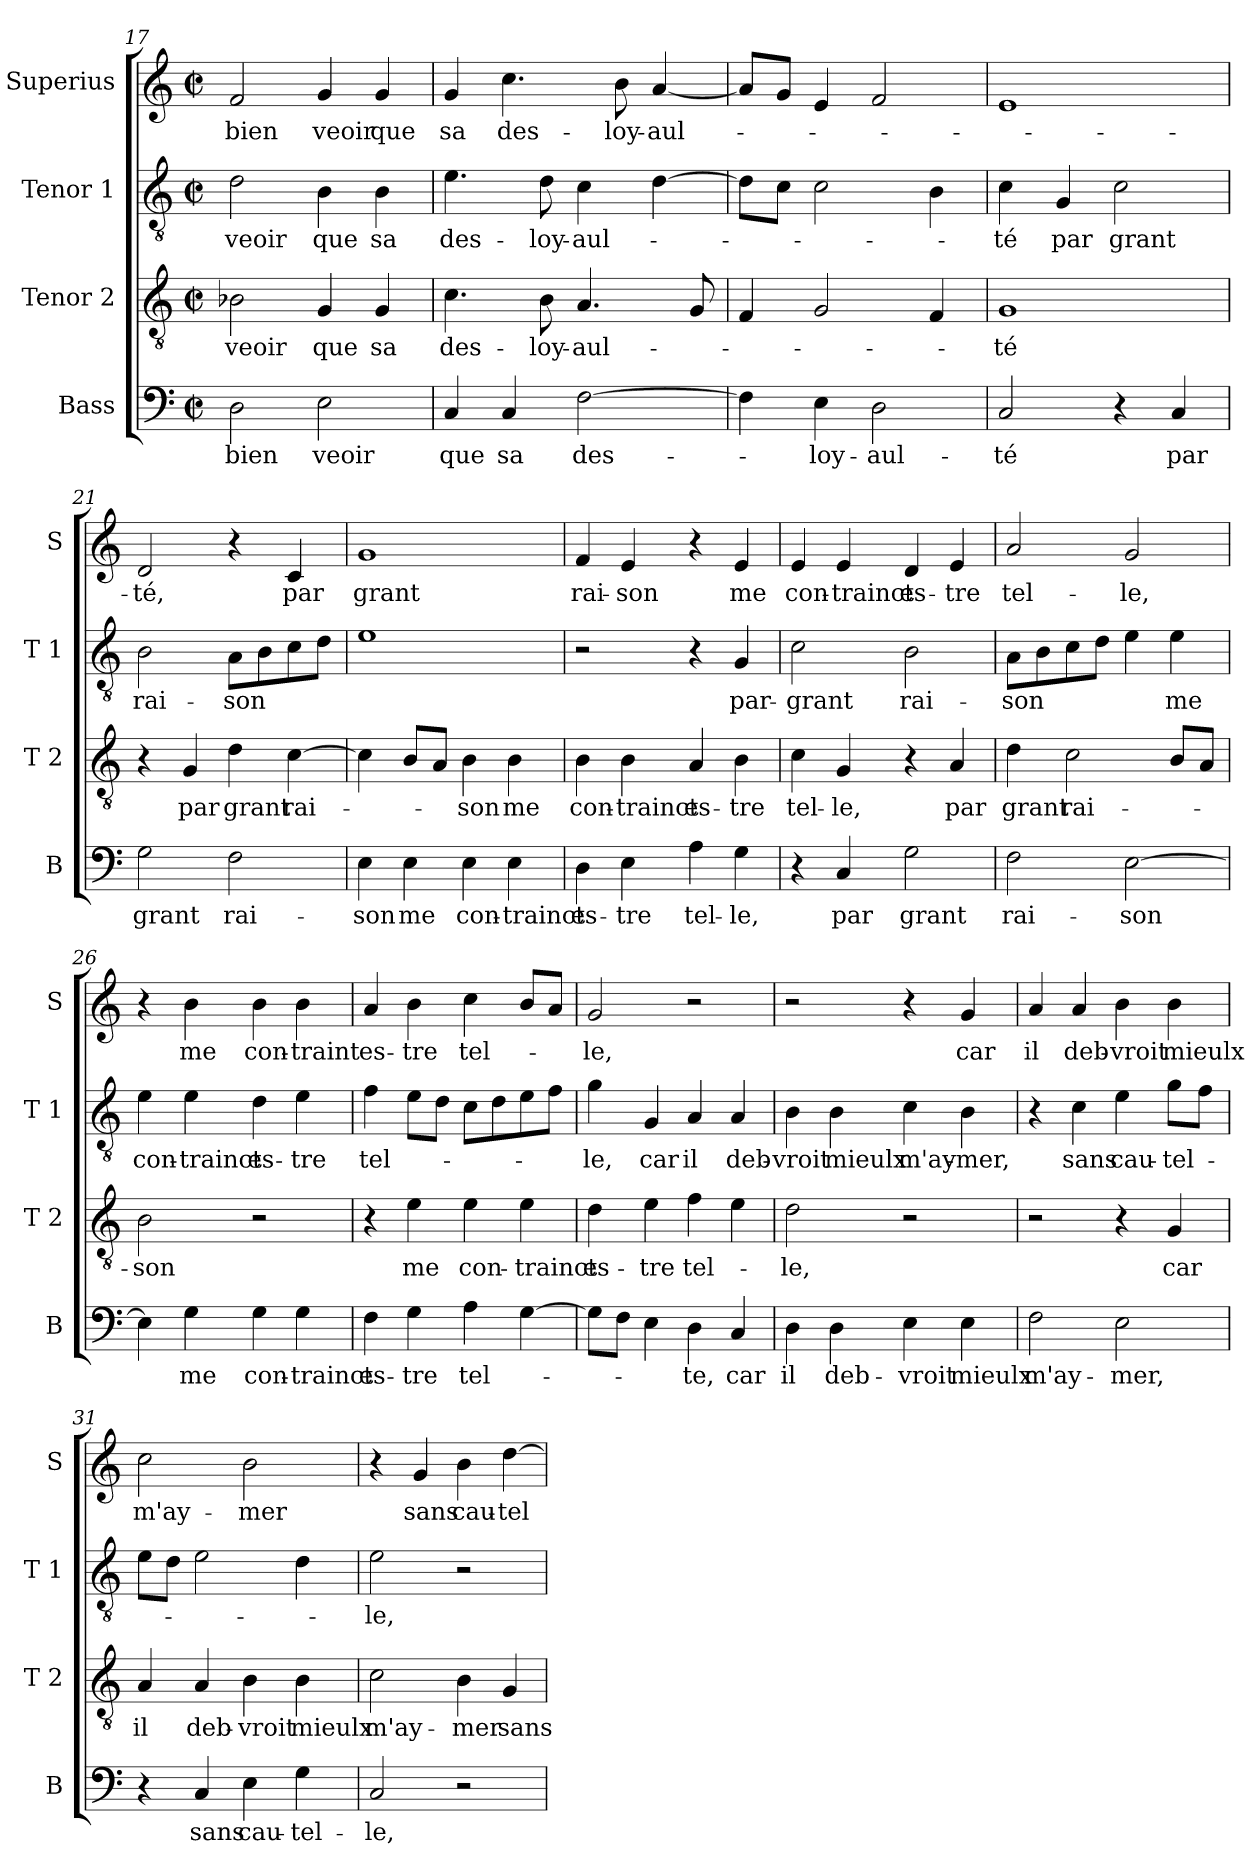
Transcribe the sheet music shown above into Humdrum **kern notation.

**kern	**text	**kern	**text	**kern	**text	**kern	**text
*part4	*part4	*part3	*part3	*part2	*part2	*part1	*part1
*staff4	*staff4	*staff3	*staff3	*staff2	*staff2	*staff1	*staff1
*I"Bass	*	*I"Tenor 2	*	*I"Tenor 1	*	*I"Superius	*
*I'B	*	*I'T 2	*	*I'T 1	*	*I'S	*
*clefF4	*	*clefGv2	*	*clefGv2	*	*clefG2	*
*k[]	*	*k[]	*	*k[]	*	*k[]	*
*C:	*	*C:	*	*C:	*	*C:	*
*M2/2	*	*M2/2	*	*M2/2	*	*M2/2	*
*met(c|)	*	*met(c|)	*	*met(c|)	*	*met(c|)	*
=17	=17	=17	=17	=17	=17	=17	=17
2D\	bien	2B-X\	veoir	2d\	veoir	2f/	bien
2E\	veoir	4G/	que	4B\	que	4g/	veoir
.	.	4G/	sa	4B\	sa	4g/	que
=18	=18	=18	=18	=18	=18	=18	=18
4C/	que	4.c\	des-	4.e\	des-	4g/	sa
4C/	sa	.	.	.	.	4.cc\	des-
.	.	8B\	-loy-	8d\	-loy-	.	.
[2F\	des-	4.A/	-aul-	4c\	-aul-	.	.
.	.	.	.	.	.	8b\	-loy-
.	.	.	.	[4d\	.	[4a/	-aul-
.	.	8G/	.	.	.	.	.
=19	=19	=19	=19	=19	=19	=19	=19
4F\]	.	4F/	.	8d\L]	.	8a/L]	.
.	.	.	.	8c\J	.	8g/J	.
4E\	-loy-	2G/	.	2c\	.	4e/	.
2D\	-aul-	.	.	.	.	2f/	.
.	.	4F/	.	4B\	.	.	.
=20	=20	=20	=20	=20	=20	=20	=20
2C/	-té	1G	-té	4c\	-té	1e	.
.	.	.	.	4G/	par	.	.
4r	.	.	.	2c\	grant	.	.
4C/	par	.	.	.	.	.	.
!!LO:LB:g=z
=21	=21	=21	=21	=21	=21	=21	=21
2G\	grant	4r	.	2B\	rai-	2d/	-té,
.	.	4G/	par	.	.	.	.
2F\	rai-	4d\	grant	8A\L	-son	4r	.
.	.	.	.	8B\	.	.	.
.	.	[4c\	rai-	8c\	.	4c/	par
.	.	.	.	8d\J	.	.	.
=22	=22	=22	=22	=22	=22	=22	=22
4E\	-son	4c\]	.	1e	.	1g	grant
4E\	me	8B/L	.	.	.	.	.
.	.	8A/J	.	.	.	.	.
4E\	con-	4B\	-son	.	.	.	.
4E\	-trainct	4B\	me	.	.	.	.
=23	=23	=23	=23	=23	=23	=23	=23
4D\	es-	4B\	con-	2r	.	4f/	rai-
4E\	-tre	4B\	-trainct	.	.	4e/	-son
4A\	tel-	4A/	es-	4r	.	4r	.
4G\	-le,	4B\	-tre	4G/	par-	4e/	me
=24	=24	=24	=24	=24	=24	=24	=24
4r	.	4c\	tel-	2c\	-grant	4e/	con-
4C/	par	4G/	-le,	.	.	4e/	-trainct
2G\	grant	4r	.	2B\	rai-	4d/	es-
.	.	4A/	par	.	.	4e/	-tre
=25	=25	=25	=25	=25	=25	=25	=25
2F\	rai-	4d\	grant	8A\L	-son	2a/	tel-
.	.	.	.	8B\	.	.	.
.	.	2c\	rai-	8c\	.	.	.
.	.	.	.	8d\J	.	.	.
[2E\	-son	.	.	4e\	.	2g/	-le,
.	.	8B/L	.	4e\	me	.	.
.	.	8A/J	.	.	.	.	.
!!LO:LB:g=z
=26	=26	=26	=26	=26	=26	=26	=26
4E\]	.	2B\	-son	4e\	con-	4r	.
4G\	me	.	.	4e\	-trainct	4b\	me
4G\	con-	2r	.	4d\	es-	4b\	con-
4G\	-trainct	.	.	4e\	-tre	4b\	-traint
=27	=27	=27	=27	=27	=27	=27	=27
4F\	es-	4r	.	4f\	tel-	4a/	es-
4G\	-tre	4e\	me	8e\L	.	4b\	-tre
.	.	.	.	8d\J	.	.	.
4A\	tel-	4e\	con-	8c\L	.	4cc\	tel-
.	.	.	.	8d\	.	.	.
[4G\	.	4e\	-trainct	8e\	.	8b/L	.
.	.	.	.	8f\J	.	8a/J	.
=28	=28	=28	=28	=28	=28	=28	=28
8G\L]	.	4d\	es-	4g\	-le,	2g/	-le,
8F\J	.	.	.	.	.	.	.
4E\	.	4e\	-tre	4G/	car	.	.
4D\	-te,	4f\	tel-	4A/	il	2r	.
4C/	car	4e\	.	4A/	deb-	.	.
=29	=29	=29	=29	=29	=29	=29	=29
4D\	il	2d\	-le,	4B\	-vroit	2r	.
4D\	deb-	.	.	4B\	mieulx	.	.
4E\	-vroit	2r	.	4c\	m'ay-	4r	.
4E\	mieulx	.	.	4B\	-mer,	4g/	car
=30	=30	=30	=30	=30	=30	=30	=30
2F\	m'ay-	2r	.	4r	.	4a/	il
.	.	.	.	4c\	sans	4a/	deb-
2E\	-mer,	4r	.	4e\	cau-	4b\	-vroit
.	.	4G/	car	8g\L	-tel-	4b\	mieulx
.	.	.	.	8f\J	.	.	.
!!LO:PB:g=z
=31	=31	=31	=31	=31	=31	=31	=31
4r	.	4A/	il	8e\L	.	2cc\	m'ay-
.	.	.	.	8d\J	.	.	.
4C/	sans	4A/	deb-	2e\	.	.	.
4E\	cau-	4B\	-vroit	.	.	2b\	-mer
4G\	-tel-	4B\	mieulx	4d\	.	.	.
=32	=32	=32	=32	=32	=32	=32	=32
2C/	-le,	2c\	m'ay-	2e\	-le,	4r	.
.	.	.	.	.	.	4g/	sans
2r	.	4B\	-mer	2r	.	4b\	cau-
.	.	4G/	sans	.	.	[4dd\	-tel-
=	=	=	=	=	=	=	=
*-	*-	*-	*-	*-	*-	*-	*-
